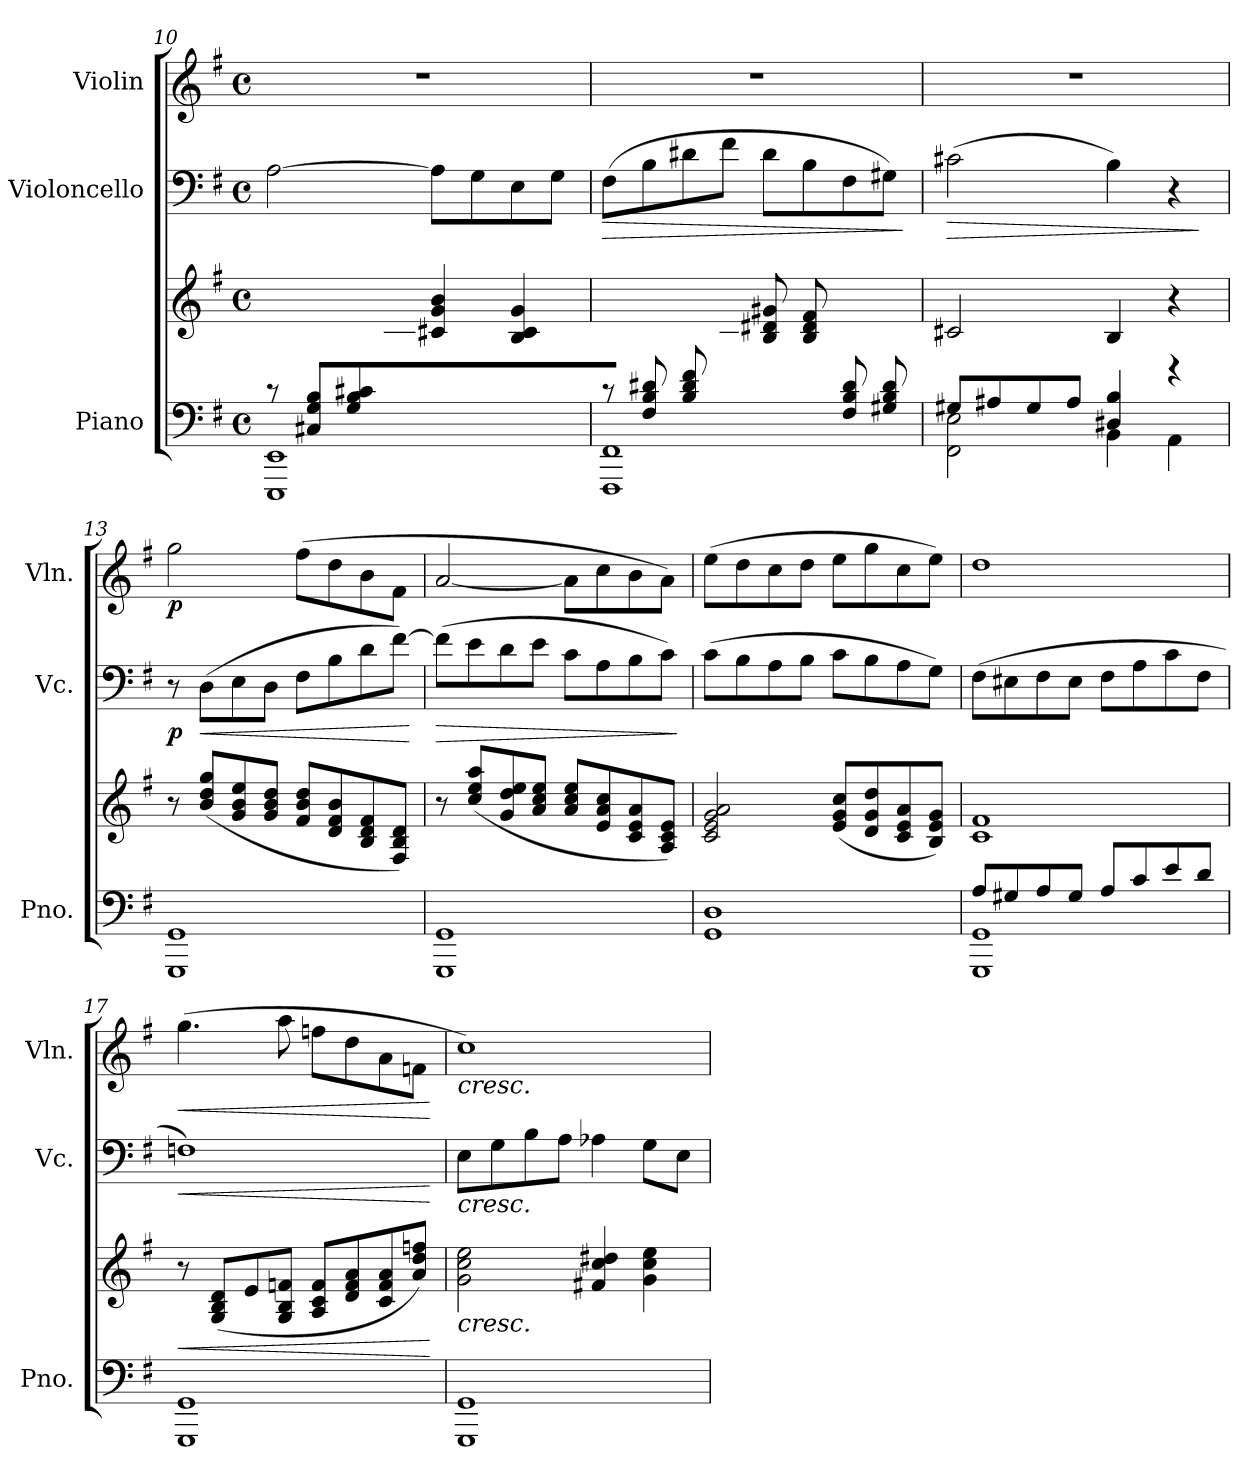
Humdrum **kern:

**kern	**kern	**dynam	**kern	**dynam	**kern	**dynam
*part3	*part3	*part3	*part2	*part2	*part1	*part1
*staff4	*staff3	*staff3/4	*staff2	*staff2	*staff1	*staff1
*I"Piano	*	*	*I"Violoncello	*	*I"Violin	*
*I'Pno.	*	*	*I'Vc.	*	*I'Vln.	*
*clefF4	*clefG2	*	*clefF4	*	*clefG2	*
*k[f#]	*k[f#]	*	*k[f#]	*	*k[f#]	*
*M4/4	*M4/4	*	*M4/4	*	*M4/4	*
*met(c)	*met(c)	*	*met(c)	*	*met(c)	*
=10	=10	=10	=10	=10	=10	=10
*^	*^	*	*	*	*	*
1EEE 1EE	8rc	4ryy	4.ryy	.	[2A\	.	1r	.
.	8C#X/ 8G/ 8B/L	.	.	.	.	.	.	.
.	8G/ 8B/ 8c#X/	8ryy	.	.	.	.	.	.
.	2ryy	8ryy	8B/ 8c#X/ 8g/J	.	.	.	.	.
.	.	4c#X/ 4g/ 4b/	2ryy	.	8A\L]	.	.	.
.	.	.	.	.	8G\	.	.	.
.	.	4B/ 4c#/ 4g/	.	.	8E\	.	.	.
.	8ryy	.	.	.	8G\J	.	.	.
=11	=11	=11	=11	=11	=11	=11	=11	=11
*	*^	*	*	*	*	*	*	*
!	!	!	!	!	!	!	!LO:HP:b	!	!
2.ryy	1FFF# 1FF#	8rc	4ryy	4.ryy	.	(>8F#\L	>	1r	.
.	.	(<8F#/ 8B/ 8d#X/L	.	.	.	8B\	.	.	.
.	.	8B/ 8d#/ 8f#/	8ryy	.	.	8d#X\	.	.	.
.	.	2ryy	8ryy	8B/ 8d#X/ 8a#X/J	.	8f#\J	.	.	.
.	.	.	8B/ 8d#X/ 8g#X/L	4ryy	.	8d#\L	.	.	.
.	.	.	8B/ 8d#/ 8f#/	.	.	8B\	.	.	.
8F#/ 8B/ 8d#/	.	.	4ryy	4ryy	.	8F#\	.	.	.
8G#X/ 8B/ 8d#/J	.	8ryy	.	.	.	8G#X\J)	.	.	.
*v	*v	*v	*	*	*	*	*	*	*
*	*v	*v	*	*	*	*	*
.	.	.	.	]	.	.
=12	=12	=12	=12	=12	=12	=12
*^	*	*	*	*	*	*
!	!	!	!	!	!LO:HP:b	!	!
2FF#\ 2E\	8G#X/L	2c#X/	.	(>2c#X\	>	1r	.
.	8A#X/	.	.	.	.	.	.
.	8G#/	.	.	.	.	.	.
.	8A#/J	.	.	.	.	.	.
4BB\	4D#X/ 4B/	4B/)	.	4B\)	.	.	.
4AA\	4rg	4r	.	4r	.	.	.
*v	*v	*	*	*	*	*	*
.	.	.	.	]	.	.
!!LO:LB:g=z
=13	=13	=13	=13	=13	=13	=13
!	!	!	!	!LO:DY:b	!	!LO:DY:b
1GGG 1GG	8r	.	8r	p	2gg\	p
!	!	!	!	!LO:HP:b	!	!
.	(<8b/ 8dd/ 8gg/L	.	(>8D\L	<	.	.
.	8g/ 8b/ 8ee/	.	8E\	.	.	.
.	8g/ 8b/ 8dd/J	.	8D\J	.	.	.
.	8f#/ 8b/ 8dd/L	.	8F#\L	.	(>8ff#\L	.
.	8d/ 8f#/ 8b/	.	8B\	.	8dd\	.
.	8B/ 8d/ 8f#/	.	8d\	.	8b\	.
.	8F#/ 8B/ 8d/J)	.	[8f#\J)	.	8f#\J	.
.	.	.	.	[	.	.
=14	=14	=14	=14	=14	=14	=14
!	!	!	!	!LO:HP:b	!	!
1GGG 1GG	8r	.	(>8f#\L]	>	[2a/	.
.	(<8cc/ 8ee/ 8aa/L	.	8e\	.	.	.
.	8g/ 8dd/ 8ee/	.	8d\	.	.	.
.	8a/ 8cc/ 8ee/J	.	8e\J	.	.	.
.	8a/ 8cc/ 8ee/L	.	8c\L	.	8a\L]	.
.	8e/ 8a/ 8cc/	.	8A\	.	8cc\	.
.	8c/ 8e/ 8a/	.	8B\	.	8b\	.
.	8A/ 8c/ 8e/J)	.	8c\J)	.	8a\J)	.
.	.	.	.	]	.	.
=15	=15	=15	=15	=15	=15	=15
1GG 1D	2c/ 2e/ 2g/ 2a/	.	(>8c\L	.	(>8ee\L	.
.	.	.	8B\	.	8dd\	.
.	.	.	8A\	.	8cc\	.
.	.	.	8B\J	.	8dd\J	.
.	(<8e/ 8g/ 8cc/L	.	8c\L	.	8ee\L	.
.	8d/ 8g/ 8dd/	.	8B\	.	8gg\	.
.	8c/ 8e/ 8a/	.	8A\	.	8cc\	.
.	8B/ 8e/ 8g/J)	.	8G\J)	.	8ee\J)	.
=16	=16	=16	=16	=16	=16	=16
*^	*	*	*	*	*	*
1GGG 1GG	8A/L	1c 1f#	.	(>8F#\L	.	1dd	.
.	8G#X/	.	.	8E#X\	.	.	.
.	8A/	.	.	8F#\	.	.	.
.	8G#/J	.	.	8E#\J	.	.	.
.	8A/L	.	.	8F#\L	.	.	.
.	8c/	.	.	8A\	.	.	.
.	8e/	.	.	8c\	.	.	.
.	8d/J	.	.	8F#\J	.	.	.
=17	=17	=17	=17	=17	=17	=17	=17
!	!	!	!LO:HP:b	!	!LO:HP:b	!	!LO:HP:b
*v	*v	*	*	*	*	*	*
1GGG 1GG	8r	<	1Fn)	<	(>4.gg\	<
.	(<8G/ 8B/ 8d/L	.	.	.	.	.
.	8e/	.	.	.	.	.
.	8G/ 8B/ 8fn/J	.	.	.	8aa\	.
.	8A/ 8c/ 8f/L	.	.	.	8ffn\L	.
.	8d/ 8f/ 8a/	.	.	.	8dd\	.
.	8c/ 8f/ 8a/	.	.	.	8a\	.
.	8a/ 8dd/ 8ffn/J)	.	.	.	8fn\J	.
.	.	[	.	[	.	[
=18	=18	=18	=18	=18	=18	=18
!	!	!	!	!	!LO:TX:b:i:t=cresc.	!
!	!	!	!LO:TX:b:i:t=cresc.	!	!	!
!	!LO:TX:b:i:t=cresc.	!	!	!	!	!
1GGG 1GG	2g\ 2cc\ 2ee\	.	8E\L	.	1cc)	.
.	.	.	8G\	.	.	.
.	.	.	8B\	.	.	.
.	.	.	8A\J	.	.	.
.	4f#X/ 4cc/ 4dd#X/	.	4A-X\	.	.	.
.	4g\ 4cc\ 4ee\	.	8G\L	.	.	.
.	.	.	8E\J	.	.	.
=	=	=	=	=	=	=
*-	*-	*-	*-	*-	*-	*-
